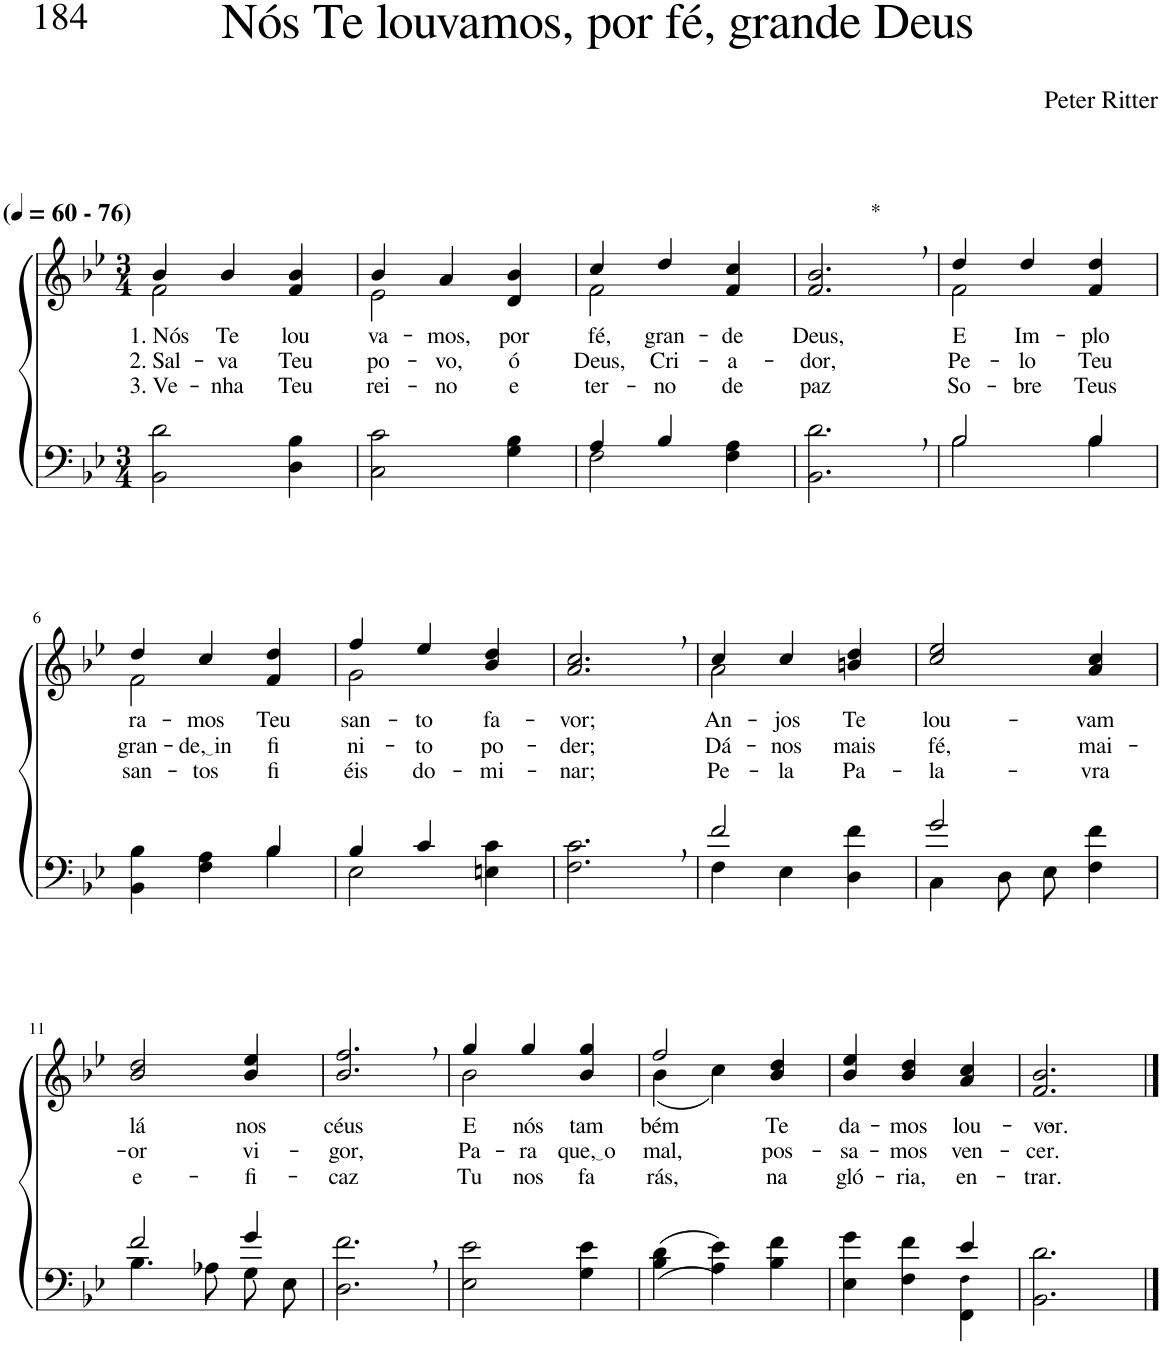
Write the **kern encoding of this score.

**kern	**kern	**text	**text	**text
*part2	*part1	*part1	*part1	*part1
*staff2	*staff1	*staff1	*staff1	*staff1
*I"Parte III e IV	*I"Parte I e II	*	*	*
*clefF4	*clefG2	*	*	*
*Trd2c3	*Trd2c3	*	*	*
*k[b-e-]	*k[b-e-]	*	*	*
*M3/4	*M3/4	*	*	*
*MM60	*MM60	*	*	*
=1	=1	=1	=1	=1
*	*^	*	*	*
!	!LO:TX:a:B:t=(	!	!	!	!
!	!LO:TX:a:B:t=- 76)	!	!	!	!
!	!	!	!LO:LY:b	!LO:LY:b	!LO:LY:b
2BB-\ 2d\	4b-/	2f\	1. Nós	2. Sal-	3. Ve-
!	!	!	!LO:LY:b	!LO:LY:b	!LO:LY:b
.	4b-/	.	Te	-va	-nha
!	!	!	!LO:LY:b	!LO:LY:b	!LO:LY:b
4D\ 4B-\	4f/ 4b-/	4ryy	lou-	Teu	Teu
=2	=2	=2	=2	=2	=2
!	!	!	!LO:LY:b	!LO:LY:b	!LO:LY:b
2C\ 2c\	4b-/	2e-\	-va-	po-	rei-
!	!	!	!LO:LY:b	!LO:LY:b	!LO:LY:b
.	4a/	.	-mos,	-vo,	-no
!	!	!	!LO:LY:b	!LO:LY:b	!LO:LY:b
4G\ 4B-\	4d/ 4b-/	4ryy	por	ó	e-
=3	=3	=3	=3	=3	=3
*^	*	*	*	*	*
!	!	!	!	!LO:LY:b	!LO:LY:b	!LO:LY:b
4A/	2F\	4cc/	2f\	fé,	Deus,	-ter-
!	!	!	!	!LO:LY:b	!LO:LY:b	!LO:LY:b
4B-/	.	4dd/	.	gran-	Cri-	-no
!	!	!	!	!LO:LY:b	!LO:LY:b	!LO:LY:b
4ryy	4F\ 4A\	4f/ 4cc/	4ryy	-de	-a-	de
=4	=4	=4	=4	=4	=4	=4
!	!	!LO:TX:a:t=*	!	!	!	!
!	!	!	!	!LO:LY:b	!LO:LY:b	!LO:LY:b
*v	*v	*	*	*	*	*
*	*v	*v	*	*	*
2.BB-\, 2.d\,	2.f/, 2.b-/,	Deus,	-dor,	paz
=5	=5	=5	=5	=5
*^	*^	*	*	*
!	!	!	!	!LO:LY:b	!LO:LY:b	!LO:LY:b
2B-\	2B-/	4dd/	2f\	E	Pe-	So-
!	!	!	!	!LO:LY:b	!LO:LY:b	!LO:LY:b
.	.	4dd/	.	Im-	-lo	-bre
!	!	!	!	!LO:LY:b	!LO:LY:b	!LO:LY:b
4B-\	4B-/	4f/ 4dd/	4ryy	-plo-	Teu	Teus
!!LO:LB:g=z	!!
=6	=6	=6	=6	=6	=6	=6
!	!	!	!	!LO:LY:b	!LO:LY:b	!LO:LY:b
2ryy	4BB-\ 4B-\	4dd/	2f\	-ra-	gran-	san-
!	!	!	!	!LO:LY:b	!LO:LY:b	!LO:LY:b
.	4F\ 4A\	4cc/	.	-mos	de, in	-tos
!	!	!	!	!LO:LY:b	!LO:LY:b	!LO:LY:b
4B-/	4B-\	4f/ 4dd/	4ryy	Teu	fi-	fi-
=7	=7	=7	=7	=7	=7	=7
!	!	!	!	!LO:LY:b	!LO:LY:b	!LO:LY:b
4B-/	2E-\	4ff/	2g\	san-	-ni-	-éis
!	!	!	!	!LO:LY:b	!LO:LY:b	!LO:LY:b
4c/	.	4ee-/	.	-to	-to	do-
!	!	!	!	!LO:LY:b	!LO:LY:b	!LO:LY:b
4ryy	4En\ 4c\	4b-/ 4dd/	4ryy	fa-	po-	-mi-
=8	=8	=8	=8	=8	=8	=8
!	!	!	!	!LO:LY:b	!LO:LY:b	!LO:LY:b
*v	*v	*	*	*	*	*
*	*v	*v	*	*	*
2.F\, 2.c\,	2.a/, 2.cc/,	-vor;	-der;	-nar;
=9	=9	=9	=9	=9
*^	*^	*	*	*
!	!	!	!	!LO:LY:b	!LO:LY:b	!LO:LY:b
2f/	4F\	4cc/	2a\	An-	Dá-	Pe-
!	!	!	!	!LO:LY:b	!LO:LY:b	!LO:LY:b
.	4E-\	4cc/	.	-jos	-nos	-la
!	!	!	!	!LO:LY:b	!LO:LY:b	!LO:LY:b
4ryy	4D\ 4f\	4bn/ 4dd/	4ryy	Te	mais	Pa-
=10	=10	=10	=10	=10	=10	=10
!	!	!	!	!LO:LY:b	!LO:LY:b	!LO:LY:b
*	*	*v	*v	*	*	*
2g/	4C\	2cc/ 2ee-/	lou-	fé,	-la-
.	8D\L	.	.	.	.
.	8E-\J	.	.	.	.
!	!	!	!LO:LY:b	!LO:LY:b	!LO:LY:b
4ryy	4F\ 4f\	4a/ 4cc/	-vam	mai-	-vra
!!LO:LB:g=z
=11	=11	=11	=11	=11	=11
!	!	!	!LO:LY:b	!LO:LY:b	!LO:LY:b
2f/	4.B-\	2b-/ 2dd/	lá	-or	e-
.	8A-X\	.	.	.	.
!	!	!	!LO:LY:b	!LO:LY:b	!LO:LY:b
4g/	8G\L	4b-/ 4ee-/	nos	vi-	-fi-
.	8E-\J	.	.	.	.
=12	=12	=12	=12	=12	=12
!	!	!	!LO:LY:b	!LO:LY:b	!LO:LY:b
*v	*v	*	*	*	*
2.D\, 2.f\,	2.b-/, 2.ff/,	céus	-gor,	-caz
=13	=13	=13	=13	=13
*	*^	*	*	*
!	!	!	!LO:LY:b	!LO:LY:b	!LO:LY:b
2E-\ 2e-\	4gg/	2b-\	E	Pa-	Tu
!	!	!	!LO:LY:b	!LO:LY:b	!LO:LY:b
.	4gg/	.	nós	-ra	nos
!	!	!	!LO:LY:b	!LO:LY:b	!LO:LY:b
4G\ 4e-\	4b-/ 4gg/	4ryy	tam-	que, o	fa-
=14	=14	=14	=14	=14	=14
!	!	!	!LO:LY:b	!LO:LY:b	!LO:LY:b
((4B-\ 4d\	2ff/	(4b-\	-bém	mal,	-rás,
4A\ 4e-\))	.	4cc\)	.	.	.
!	!	!	!LO:LY:b	!LO:LY:b	!LO:LY:b
4B-\ 4f\	4b-/ 4dd/	4ryy	Te	pos-	na
=15	=15	=15	=15	=15	=15
*^	*	*	*	*	*
!	!	!	!	!LO:LY:b	!LO:LY:b	!LO:LY:b
*	*	*v	*v	*	*	*
2ryy	4E-\ 4g\	4b-/ 4ee-/	da-	-sa-	gló-
!	!	!	!LO:LY:b	!LO:LY:b	!LO:LY:b
.	4F\ 4f\	4b-/ 4dd/	-mos	-mos	-ria,
!	!	!	!LO:LY:b	!LO:LY:b	!LO:LY:b
4e-/	4FF\ 4F!\	4a/ 4cc/	lou-	ven-	en-
=16	=16	=16	=16	=16	=16
!	!	!	!LO:LY:b	!LO:LY:b	!LO:LY:b
*v	*v	*	*	*	*
2.BB-\ 2.d\	2.f/ 2.b-/	-vor.-	-cer.	-trar.
==	==	==	==	==
*-	*-	*-	*-	*-
